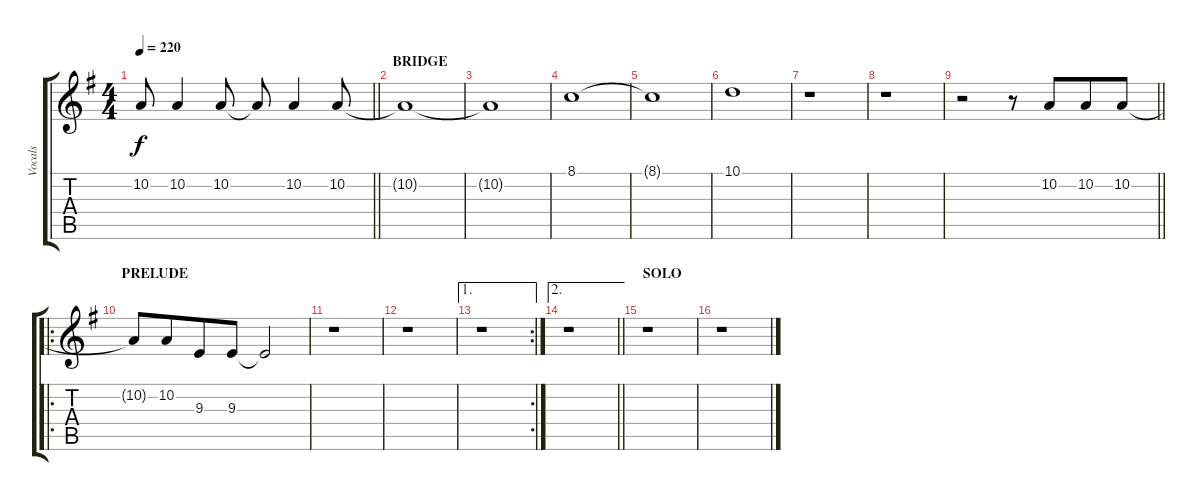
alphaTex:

\track ("Vocals" "Vocals") {instrument harmonica}
\staff {score tabs}
\tuning (E4 B3 G3 D3 A2 E2) {hide}
\ts (4 4)
\tempo 220
\clef g2
\barLineRight lightlight
\ks eminor
10.2.8{dy f} 10.2.4 10.2.8 10.2{t}.8 10.2.4 10.2.8 |
\section ("" "BRIDGE")
10.2{t}.1 |
10.2{t}.1 |
8.1.1 |
8.1{t}.1 |
10.1.1 |
r.1 |
r.1 |
\barLineRight lightlight
r.2 r.8 10.2.8{beam merge} 10.2.8 10.2.8 |
\ro
\section ("" "PRELUDE")
10.2{t}.8 10.2.8{beam merge} 9.3.8 9.3.8 9.3{t}.2 |
r.1 |
r.1 |
\ae 1
\rc 2
r.1 |
\ae 2
\barLineRight lightlight
r.1 |
\section ("" "SOLO")
r.1 |
r.1
